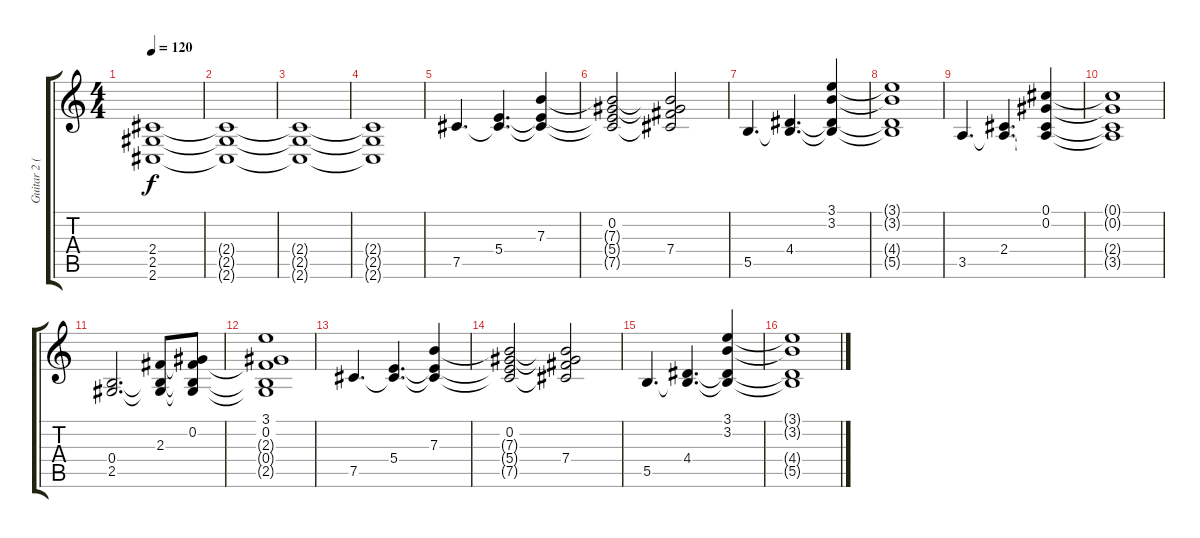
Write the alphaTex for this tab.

\track ("Guitar 2 (Mike)" "Guitar 2 (") {instrument distortionguitar}
\staff {score tabs}
\tuning (Db4 Ab3 E3 B2 Gb2 B1) {hide}
\ts (4 4)
\tempo 120
\clef g2
\ks c
(2.4{t} 2.5{t} 2.6{t}).1{dy f} |
(2.4{t} 2.5{t} 2.6{t}).1 |
(2.4{t} 2.5{t} 2.6{t}).1 |
(2.4{t} 2.5{t} 2.6{t}).1 |
7.5.4{d volume 13 instrument electricguitarclean} (5.4 7.5{t}).4{d} (7.3 5.4{t} 7.5{t}).4 |
(0.2 7.3{t} 5.4{t} 7.5{t}).2 (0.2{t} 7.3{t} 7.4 7.5{t}).2 |
5.5.4{d} (4.4 5.5{t}).4{d} (3.1 3.2 4.4{t} 5.5{t}).4 |
(3.1{t} 3.2{t} 4.4{t} 5.5{t}).1 |
3.5.4{d} (2.4 3.5{t}).4{d} (0.1 0.2 2.4{t} 3.5{t}).4 |
(0.1{t} 0.2{t} 2.4{t} 3.5{t}).1 |
(0.4 2.5).2{d} (2.3 0.4{t} 2.5{t}).8 (0.2 2.3{t} 0.4{t} 2.5{t}).8 |
(3.1 0.2 2.3{t} 0.4{t} 2.5{t}).1 |
7.5.4{d instrument electricguitarclean} (5.4 7.5{t}).4{d} (7.3 5.4{t} 7.5{t}).4 |
(0.2 7.3{t} 5.4{t} 7.5{t}).2 (0.2{t} 7.3{t} 7.4 7.5{t}).2 |
5.5.4{d} (4.4 5.5{t}).4{d} (3.1 3.2 4.4{t} 5.5{t}).4 |
(3.1{t} 3.2{t} 4.4{t} 5.5{t}).1
